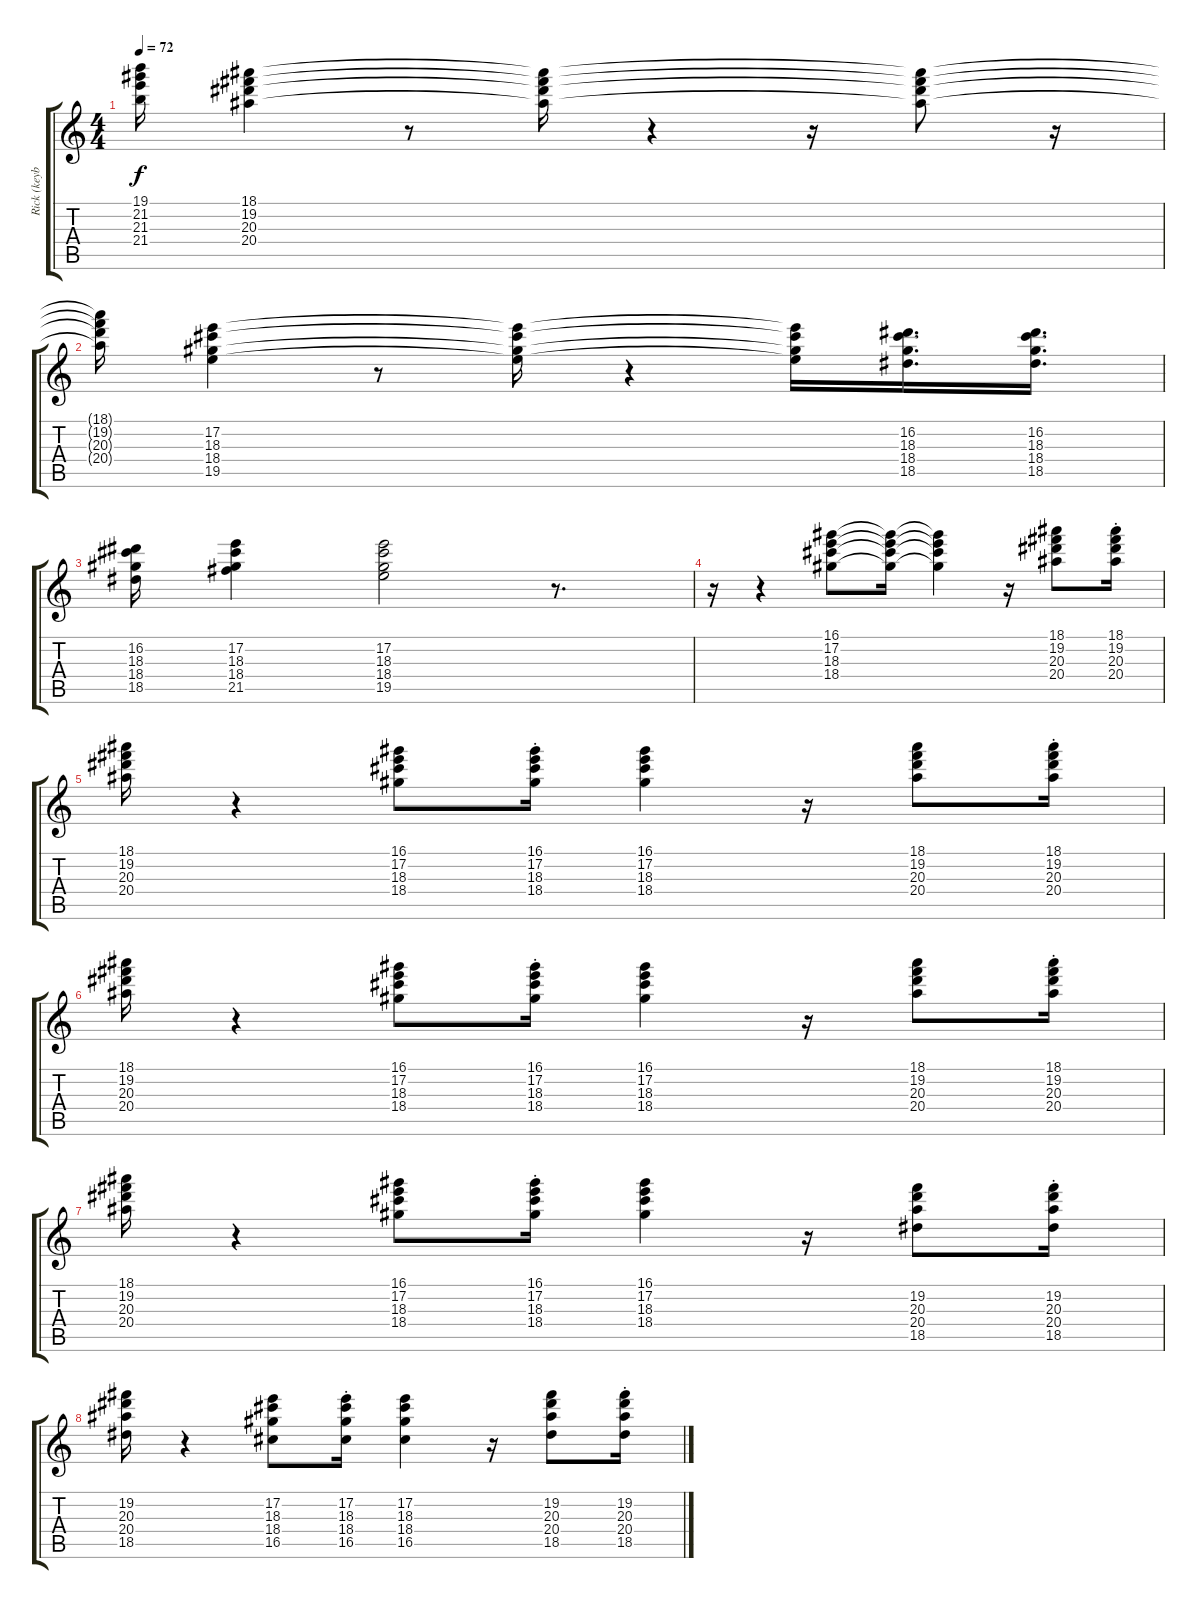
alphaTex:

\track ("Rick (keyboard 1 - up.manual)" "Rick (keyb") {instrument drawbarorgan}
\staff {score tabs}
\tuning (E5 B4 G4 D4 A3 E3) {hide}
\ts (4 4)
\tempo 72
\clef g2
\ks c
(19.1{t} 21.2{t} 21.3{t} 21.4{t}).16{dy f} (18.1 19.2 20.3 20.4).4 r.8 (18.1{t} 19.2{t} 20.3{t} 20.4{t}).16 r.4 r.16 (18.1{t} 19.2{t} 20.3{t} 20.4{t}).8 r.16 |
(18.1{t} 19.2{t} 20.3{t} 20.4{t}).16 (17.2 18.3 18.4 19.5).4 r.8 (17.2{t} 18.3{t} 18.4{t} 19.5{t}).16 r.4 (17.2{t} 18.3{t} 18.4{t} 19.5{t}).16 (16.2 18.3 18.4 18.5).16{d} (16.2 18.3 18.4 18.5).16{d} |
(16.2 18.3 18.4 18.5).16 (17.2 18.3 18.4 21.5).4 (17.2 18.3 18.4 19.5).2 r.8{d} |
r.16 r.4 (16.1 17.2 18.3 18.4).8 (16.1{t} 17.2{t} 18.3{t} 18.4{t}).16 (16.1{t} 17.2{t} 18.3{t} 18.4{t}).4 r.16 (18.1 19.2 20.3 20.4).8 (18.1{st} 19.2{st} 20.3{st} 20.4{st}).16 |
(18.1 19.2 20.3 20.4).16 r.4 (16.1 17.2 18.3 18.4).8 (16.1{st} 17.2{st} 18.3{st} 18.4{st}).16 (16.1 17.2 18.3 18.4).4 r.16 (18.1 19.2 20.3 20.4).8 (18.1{st} 19.2{st} 20.3{st} 20.4{st}).16 |
(18.1 19.2 20.3 20.4).16 r.4 (16.1 17.2 18.3 18.4).8 (16.1{st} 17.2{st} 18.3{st} 18.4{st}).16 (16.1 17.2 18.3 18.4).4 r.16 (18.1 19.2 20.3 20.4).8 (18.1{st} 19.2{st} 20.3{st} 20.4{st}).16 |
(18.1 19.2 20.3 20.4).16 r.4 (16.1 17.2 18.3 18.4).8 (16.1{st} 17.2{st} 18.3{st} 18.4{st}).16 (16.1 17.2 18.3 18.4).4 r.16 (19.2 20.3 20.4 18.5).8 (19.2{st} 20.3{st} 20.4{st} 18.5).16 |
(19.2 20.3 20.4 18.5).16 r.4 (17.2 18.3 18.4 16.5).8 (17.2{st} 18.3{st} 18.4{st} 16.5{st}).16 (17.2 18.3 18.4 16.5).4 r.16 (19.2 20.3 20.4 18.5).8 (19.2{st} 20.3{st} 20.4{st} 18.5).16
